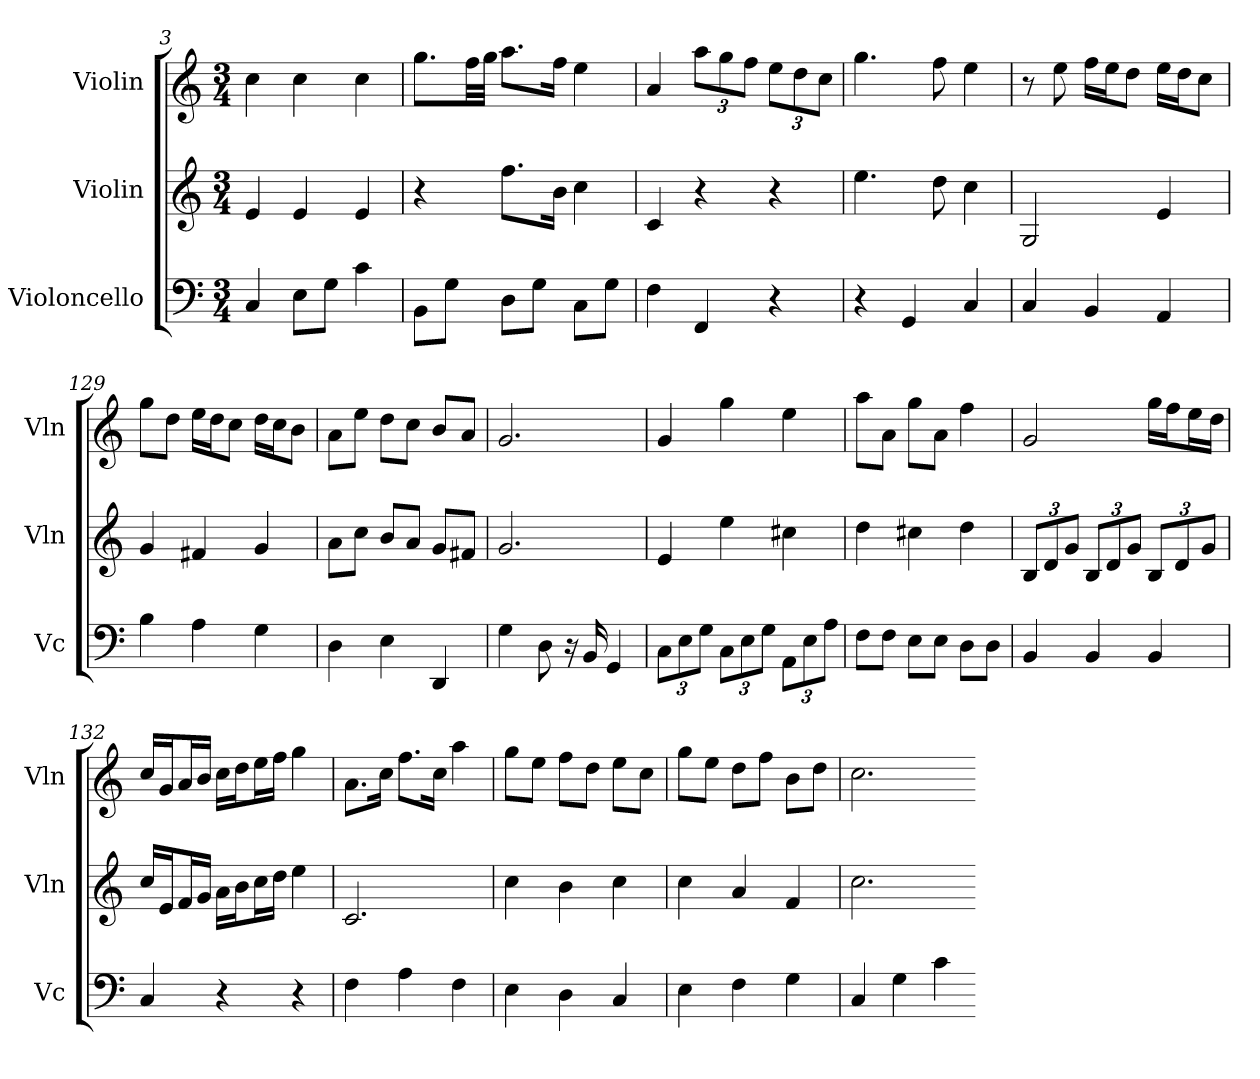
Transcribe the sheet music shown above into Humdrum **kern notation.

**kern	**kern	**kern
*part3	*part2	*part1
*staff3	*staff2	*staff1
*I"Violoncello	*I"Violin	*I"Violin
*I'Vc	*I'Vln	*I'Vln
*k[]	*k[]	*k[]
*M3/4	*M3/4	*M3/4
*MM120	*MM120	*MM120
=3	=3	=3
4C	4e	4cc
8EL	4e	4cc
8GJ	.	.
4c	4e	4cc
=142	=142	=142
8BBL	4r	8.ggL
8GJ	.	.
.	.	32ffLL
.	.	32ggJJJ
8DL	8.ffL	8.aaL
8GJ	.	.
.	16bJk	16ffJk
8CL	4cc	4ee
8GJ	.	.
=158	=158	=158
4F	4c	4a
4FF	4r	12aaL
.	.	12gg
.	.	12ffJ
4r	4r	12eeL
.	.	12dd
.	.	12ccJ
=13	=13	=13
4r	4.ee	4.gg
4GG	.	.
.	8dd	8ff
4C	4cc	4ee
=154	=154	=154
4C	2G	8r
.	.	8ee
4BB	.	16ffLL
.	.	16eeJ
.	.	8ddJ
4AA	4e	16eeLL
.	.	16ddJ
.	.	8ccJ
=129	=129	=129
4B	4g	8ggL
.	.	8ddJ
4A	4f#X	16eeLL
.	.	16ddJ
.	.	8ccJ
4G	4g	16ddLL
.	.	16ccJ
.	.	8bJ
=21	=21	=21
4D	8aL	8aL
.	8ccJ	8eeJ
4E	8bL	8ddL
.	8aJ	8ccJ
4DD	8gL	8bL
.	8f#XJ	8aJ
=24	=24	=24
4G	2.g	2.g
8D	.	.
16r	.	.
16BB	.	.
4GG	.	.
=90	=90	=90
12CL	4e	4g
12E	.	.
12GJ	.	.
12CL	4ee	4gg
12E	.	.
12GJ	.	.
12AAL	4cc#X	4ee
12E	.	.
12AJ	.	.
=71	=71	=71
8FL	4dd	8aaL
8FJ	.	8aJ
8EL	4cc#X	8ggL
8EJ	.	8aJ
8DL	4dd	4ff
8DJ	.	.
=64	=64	=64
4BB	12BL	2g
.	12d	.
.	12gJ	.
4BB	12BL	.
.	12d	.
.	12gJ	.
4BB	12BL	16ggLL
.	.	16ffJ
.	12d	.
.	.	16eeL
.	12gJ	.
.	.	16ddJJ
=132	=132	=132
4C	16ccLL	16ccLL
.	16eJ	16gJ
.	16fL	16aL
.	16gJJ	16bJJ
4r	16aLL	16ccLL
.	16bJ	16ddJ
.	16ccL	16eeL
.	16ddJJ	16ffJJ
4r	4ee	4gg
=51	=51	=51
4F	2.c	8.aL
.	.	16ccJk
4A	.	8.ffL
.	.	16ccJk
4F	.	4aa
=38	=38	=38
4E	4cc	8ggL
.	.	8eeJ
4D	4b	8ffL
.	.	8ddJ
4C	4cc	8eeL
.	.	8ccJ
=1	=1	=1
4E	4cc	8ggL
.	.	8eeJ
4F	4a	8ddL
.	.	8ffJ
4G	4f	8bL
.	.	8ddJ
=170	=170	=170
4C	2.cc	2.cc
4G	.	.
4c	.	.
=-	=-	=-
*-	*-	*-
